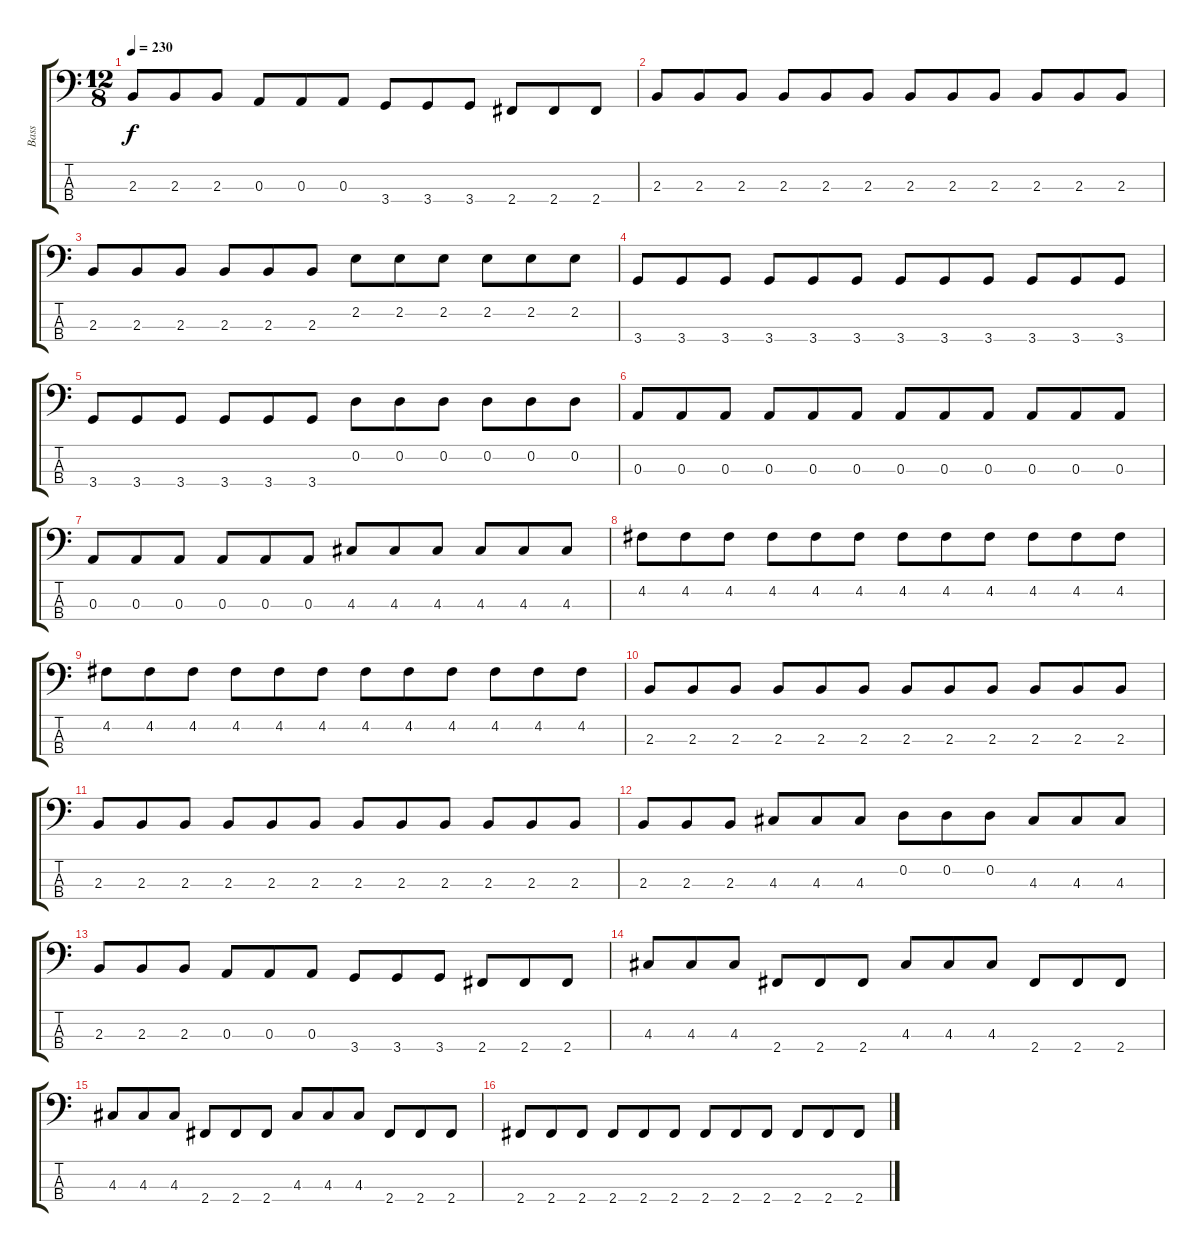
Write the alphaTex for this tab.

\track ("Bass" "Bass") {instrument electricbassfinger}
\staff {score tabs}
\tuning (G2 D2 A1 E1) {hide}
\ts (12 8)
\tempo 230
\clef f4
\ks c
2.3.8{dy f} 2.3.8 2.3.8 0.3.8 0.3.8 0.3.8 3.4.8 3.4.8 3.4.8 2.4.8 2.4.8 2.4.8 |
2.3.8 2.3.8 2.3.8 2.3.8 2.3.8 2.3.8 2.3.8 2.3.8 2.3.8 2.3.8 2.3.8 2.3.8 |
2.3.8 2.3.8 2.3.8 2.3.8 2.3.8 2.3.8 2.2.8 2.2.8 2.2.8 2.2.8 2.2.8 2.2.8 |
3.4.8 3.4.8 3.4.8 3.4.8 3.4.8 3.4.8 3.4.8 3.4.8 3.4.8 3.4.8 3.4.8 3.4.8 |
3.4.8 3.4.8 3.4.8 3.4.8 3.4.8 3.4.8 0.2.8 0.2.8 0.2.8 0.2.8 0.2.8 0.2.8 |
0.3.8 0.3.8 0.3.8 0.3.8 0.3.8 0.3.8 0.3.8 0.3.8 0.3.8 0.3.8 0.3.8 0.3.8 |
0.3.8 0.3.8 0.3.8 0.3.8 0.3.8 0.3.8 4.3.8 4.3.8 4.3.8 4.3.8 4.3.8 4.3.8 |
4.2.8 4.2.8 4.2.8 4.2.8 4.2.8 4.2.8 4.2.8 4.2.8 4.2.8 4.2.8 4.2.8 4.2.8 |
4.2.8 4.2.8 4.2.8 4.2.8 4.2.8 4.2.8 4.2.8 4.2.8 4.2.8 4.2.8 4.2.8 4.2.8 |
2.3.8 2.3.8 2.3.8 2.3.8 2.3.8 2.3.8 2.3.8 2.3.8 2.3.8 2.3.8 2.3.8 2.3.8 |
2.3.8 2.3.8 2.3.8 2.3.8 2.3.8 2.3.8 2.3.8 2.3.8 2.3.8 2.3.8 2.3.8 2.3.8 |
2.3.8 2.3.8 2.3.8 4.3.8 4.3.8 4.3.8 0.2.8 0.2.8 0.2.8 4.3.8 4.3.8 4.3.8 |
2.3.8 2.3.8 2.3.8 0.3.8 0.3.8 0.3.8 3.4.8 3.4.8 3.4.8 2.4.8 2.4.8 2.4.8 |
4.3.8 4.3.8 4.3.8 2.4.8 2.4.8 2.4.8 4.3.8 4.3.8 4.3.8 2.4.8 2.4.8 2.4.8 |
4.3.8 4.3.8 4.3.8 2.4.8 2.4.8 2.4.8 4.3.8 4.3.8 4.3.8 2.4.8 2.4.8 2.4.8 |
2.4.8 2.4.8 2.4.8 2.4.8 2.4.8 2.4.8 2.4.8 2.4.8 2.4.8 2.4.8 2.4.8 2.4.8
